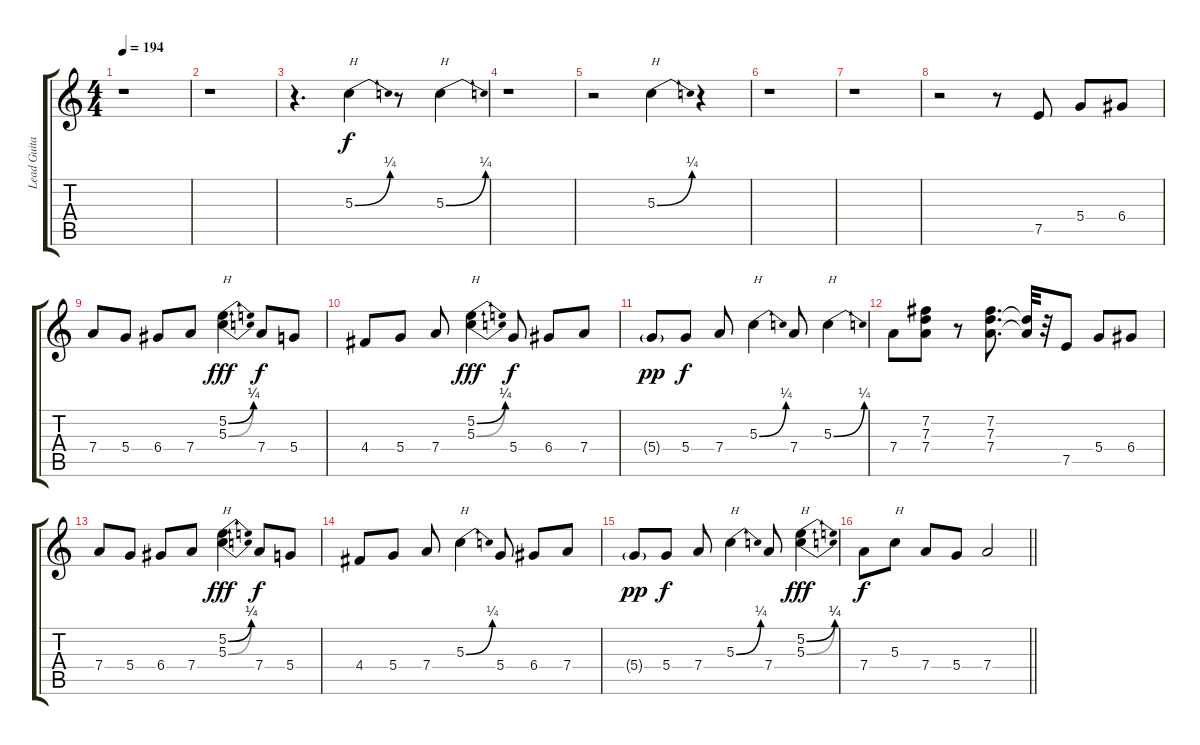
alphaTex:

\track ("Lead Guitar 2" "Lead Guita") {instrument overdrivenguitar}
\staff {score tabs}
\tuning (E4 B3 G3 D3 A2 E2) {hide}
\ts (4 4)
\tempo 194
\clef g2
\ks c
r.1{dy fff} |
r.1 |
r.4{d} 5.3{be (bend 0 0 60 1)}.4{txt "H" dy f} r.8 5.3{be (bend 0 0 60 1)}.4{txt "H"} |
r.1 |
r.2 5.3{be (bend 0 0 60 1)}.4{txt "H"} r.4 |
r.1 |
r.1 |
r.2 r.8 7.5.8 5.4.8 6.4.8 |
7.4.8 5.4.8 6.4.8 7.4.8 (5.2{be (bend 0 0 60 1)} 5.3{be (bend 0 0 60 1)}).4{txt "H" dy fff} 7.4.8{dy f} 5.4.8 |
4.4.8 5.4.8 7.4.8 (5.2{be (bend 0 0 60 1)} 5.3{be (bend 0 0 60 1)}).4{txt "H" dy fff} 5.4.8{dy f} 6.4.8 7.4.8 |
5.4{g}.8{dy pp} 5.4.8{dy f} 7.4.8 5.3{be (bend 0 0 60 1)}.4{txt "H"} 7.4.8 5.3{be (bend 0 0 60 1)}.4{txt "H"} |
7.4.8 (7.2 7.3 7.4).8 r.8 (7.2 7.3 7.4).8{d} (7.3{t} 7.4{t}).32 r.32 7.5.8 5.4.8 6.4.8 |
7.4.8 5.4.8 6.4.8 7.4.8 (5.2{be (bend 0 0 60 1)} 5.3{be (bend 0 0 60 1)}).4{txt "H" dy fff} 7.4.8{dy f} 5.4.8 |
4.4.8 5.4.8 7.4.8 5.3{be (bend 0 0 60 1)}.4{txt "H"} 5.4.8 6.4.8 7.4.8 |
5.4{g}.8{dy pp} 5.4.8{dy f} 7.4.8 5.3{be (bend 0 0 60 1)}.4{txt "H"} 7.4.8 (5.2{be (bend 0 0 60 1)} 5.3{be (bend 0 0 60 1)}).4{txt "H" dy fff} |
\barLineRight lightlight
7.4.8{dy f} 5.3.8{txt "H"} 7.4.8 5.4.8 7.4.2
